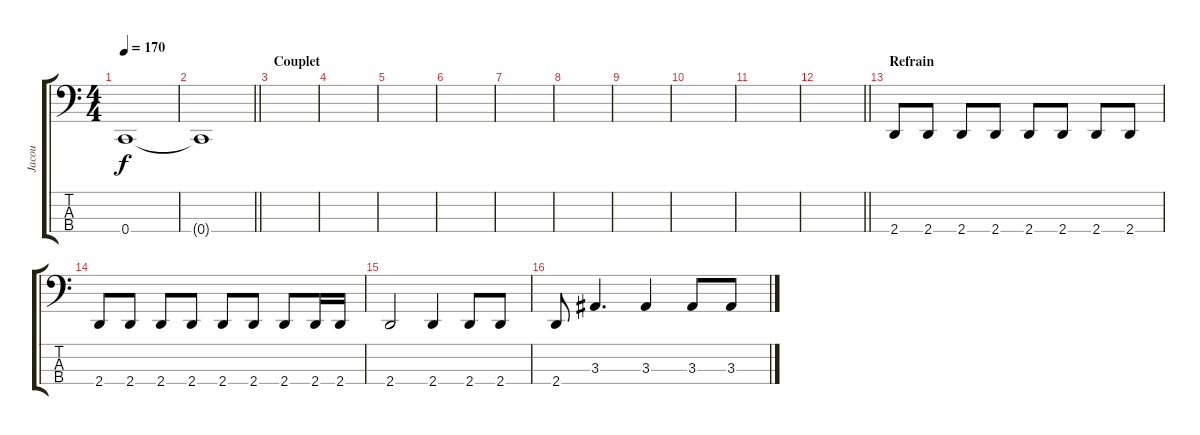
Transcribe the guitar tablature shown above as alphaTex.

\track ("Jacou" "Jacou") {instrument electricbassfinger}
\staff {score tabs}
\tuning (F2 C2 G1 C1) {hide}
\ts (4 4)
\tempo 170
\clef f4
\ks c
0.4.1{dy f} |
\barLineRight lightlight
0.4{t}.1 |
\section ("" "Couplet")
|
|
|
|
|
|
|
|
|
\barLineRight lightlight
|
\section ("" "Refrain")
2.4.8 2.4.8 2.4.8 2.4.8 2.4.8 2.4.8 2.4.8 2.4.8 |
2.4.8 2.4.8 2.4.8 2.4.8 2.4.8 2.4.8 2.4.8 2.4.16 2.4.16 |
2.4.2 2.4.4 2.4.8 2.4.8 |
2.4.8 3.3.4{d} 3.3.4 3.3.8 3.3.8
